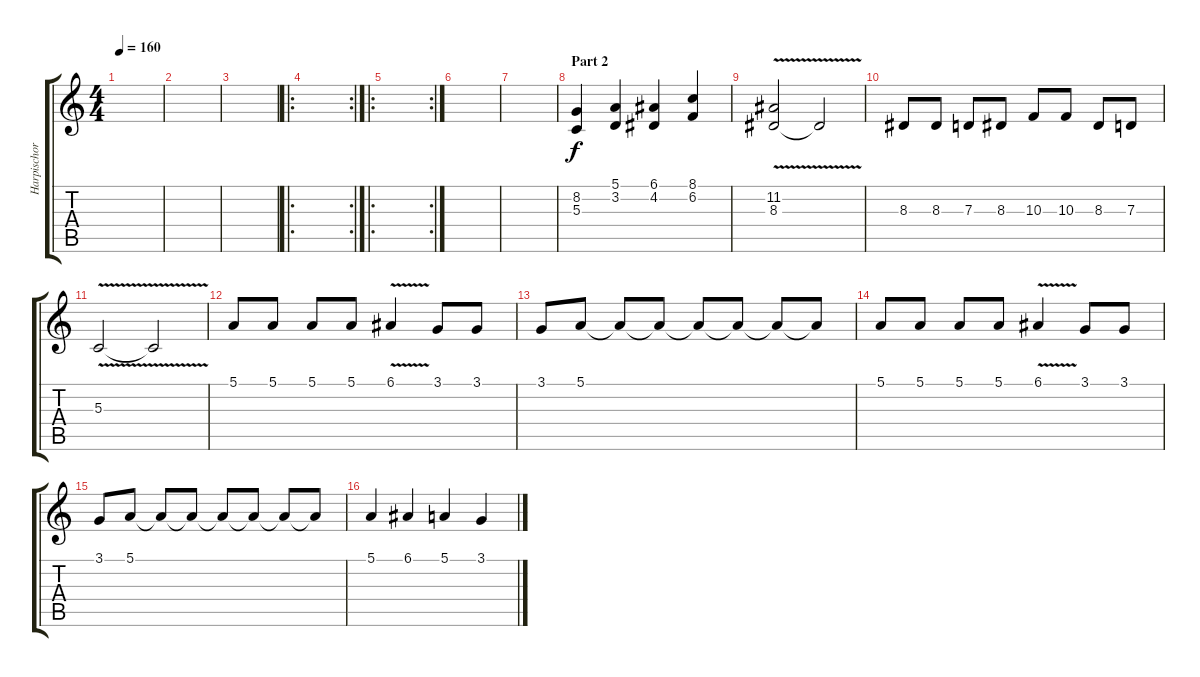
\track ("Harpischord" "Harpischor") {instrument harpsichord}
\staff {score tabs}
\tuning (E4 B3 G3 D3 A2 E2) {hide}
\ts (4 4)
\tempo 160
\clef g2
\ks c
|
|
|
\ro
\rc 2
|
\ro
\rc 2
|
|
|
\section ("" "Part 2")
(8.2 5.3).4{volume 16 instrument brightacousticpiano} (5.1 3.2).4 (6.1 4.2).4 (8.1 6.2).4 |
(11.2{v} 8.3{v}).2 8.3{t}.2 |
8.3.8 8.3.8 7.3.8 8.3.8 10.3.8 10.3.8 8.3.8 7.3.8 |
5.3{v}.2 5.3{t}.2 |
5.1.8 5.1.8 5.1.8 5.1.8 6.1{v}.4 3.1.8 3.1.8 |
3.1.8 5.1.8 5.1{t}.8 5.1{t}.8 5.1{t}.8 5.1{t}.8 5.1{t}.8 5.1{t}.8 |
5.1.8 5.1.8 5.1.8 5.1.8 6.1{v}.4 3.1.8 3.1.8 |
3.1.8 5.1.8 5.1{t}.8 5.1{t}.8 5.1{t}.8 5.1{t}.8 5.1{t}.8 5.1{t}.8 |
5.1.4 6.1.4 5.1.4 3.1.4
